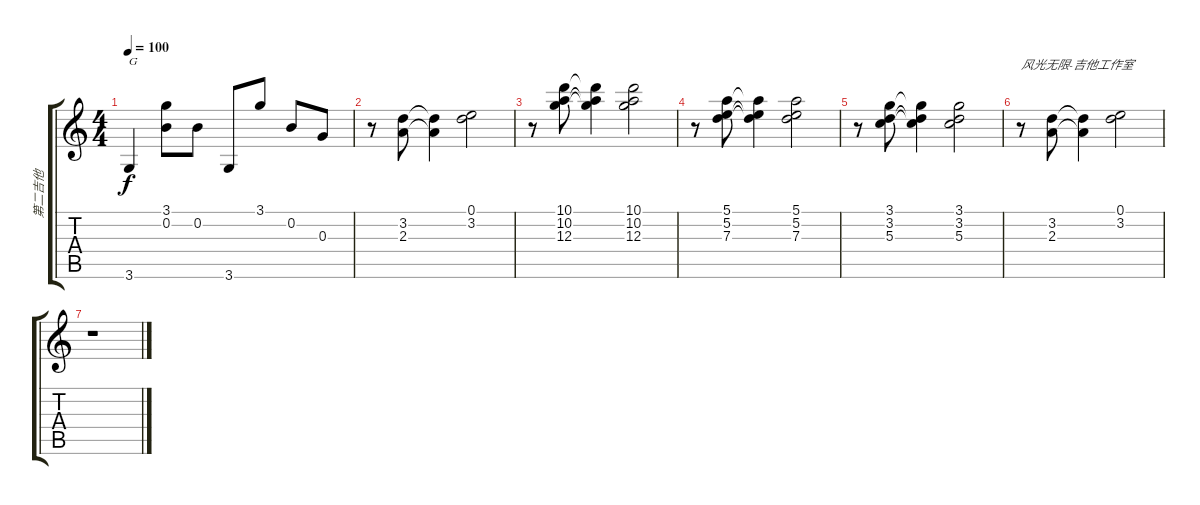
\track ("第二吉他" "第二吉他") {instrument acousticguitarsteel}
\staff {score tabs}
\tuning (E4 B3 G3 D3 A2 E2) {hide}
\ts (4 4)
\tempo 100
\clef g2
\ks c
3.6.4{txt "G" dy f} (3.1 0.2).8 0.2.8 3.6.8 3.1.8 0.2.8 0.3.8 |
r.8 (3.2 2.3).8 (3.2{t} 2.3{t}).4 (0.1 3.2).2 |
r.8 (10.1 10.2 12.3).8 (10.1{t} 10.2{t} 12.3{t}).4 (10.1 10.2 12.3).2 |
r.8 (5.1 5.2 7.3).8{txt ""} (5.1{t} 5.2{t} 7.3{t}).4 (5.1 5.2 7.3).2 |
r.8 (3.1 3.2 5.3).8{txt ""} (3.1{t} 3.2{t} 5.3{t}).4 (3.1 3.2 5.3).2 |
r.8{txt "风光无限-吉他工作室"} (3.2 2.3).8 (3.2{t} 2.3{t}).4 (0.1 3.2).2 |
r.1
